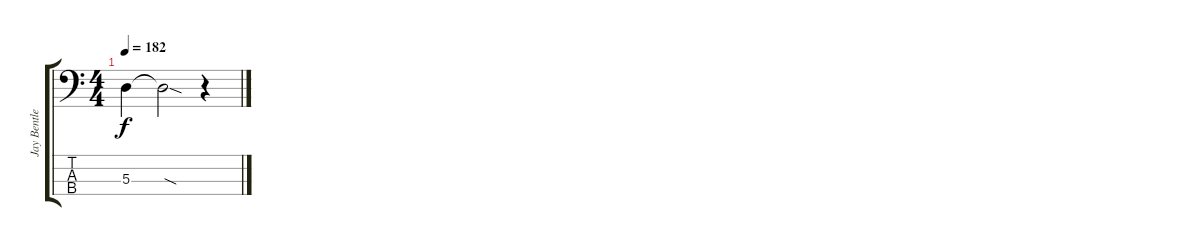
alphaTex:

\track ("Jay Bentley" "Jay Bentle") {instrument electricbasspick}
\staff {score tabs}
\tuning (G2 D2 A1 E1) {hide}
\ts (4 4)
\tempo 182
\clef f4
\ks c
5.3.4{dy f} 5.3{sod t}.2 r.4
